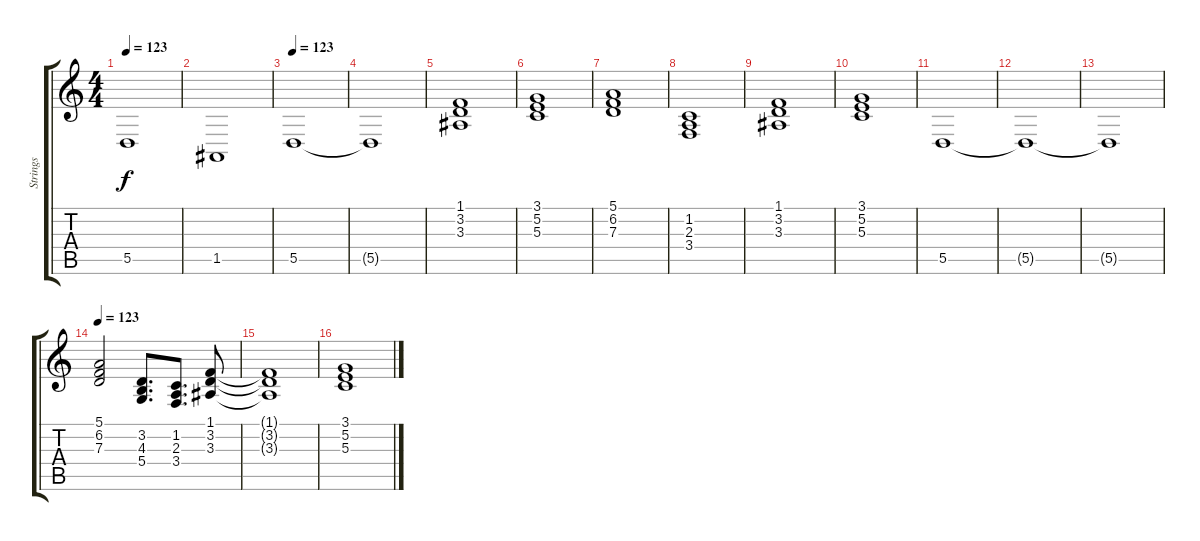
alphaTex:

\track ("Strings" "Strings") {instrument stringensemble1}
\staff {score tabs}
\tuning (E4 B3 G3 D3 A2 E2) {hide}
\ts (4 4)
\tempo 123
\clef g2
\ks c
5.5{t}.1{dy f} |
1.5.1 |
\tempo 123
5.5.1 |
5.5{t}.1 |
(1.1 3.2 3.3).1{volume 10 instrument stringensemble1} |
(3.1 5.2 5.3).1 |
(5.1 6.2 7.3).1 |
(1.2 2.3 3.4).1 |
(1.1 3.2 3.3).1 |
(3.1 5.2 5.3).1 |
5.5.1 |
5.5{t}.1 |
5.5{t}.1 |
\tempo 123
(5.1 6.2 7.3).2{volume 10} (3.2 4.3 5.4).8{d} (1.2 2.3 3.4).8{d} (1.1 3.2 3.3).8 |
(1.1{t} 3.2{t} 3.3{t}).1 |
(3.1 5.2 5.3).1
